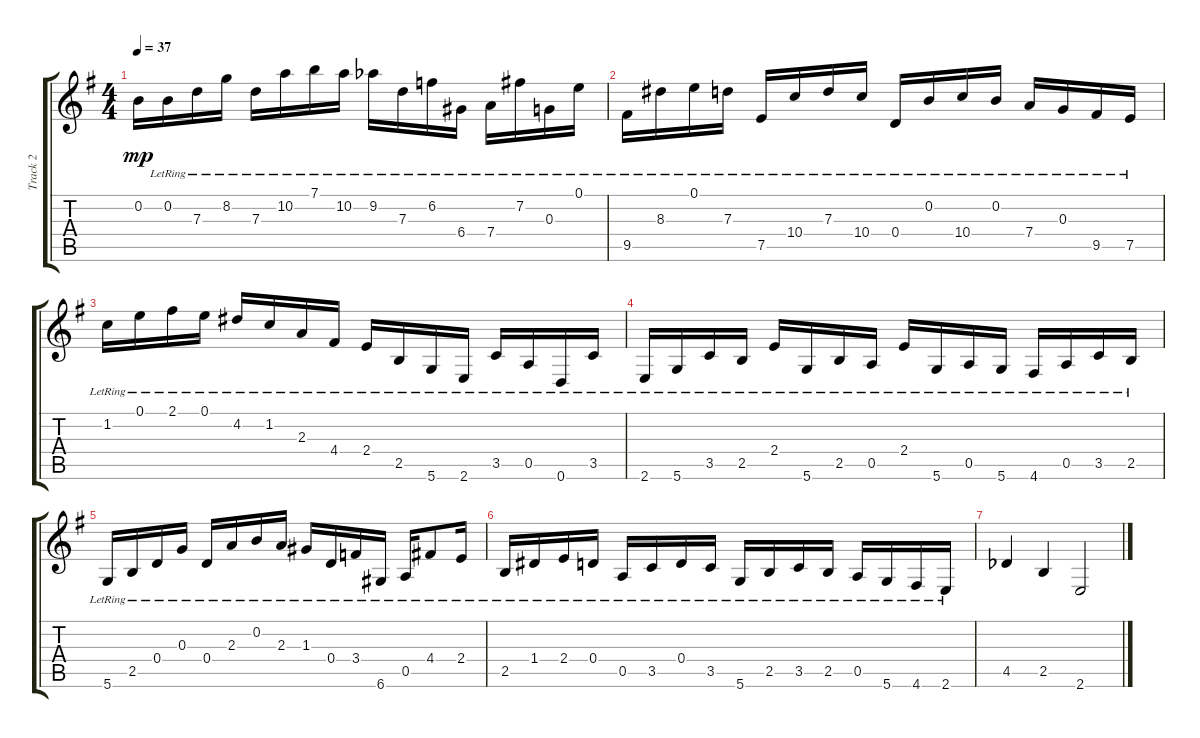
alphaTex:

\track ("Track 2" "Track 2") {instrument acousticguitarnylon}
\staff {score tabs}
\tuning (E4 B3 G3 D3 A2 D2) {hide}
\ts (4 4)
\tempo 37
\clef g2
\ks eminor
0.2{t}.16{dy mp} 0.2{lr}.16 7.3{lr}.16 8.2{lr}.16 7.3{lr}.16 10.2{lr}.16 7.1{lr}.16 10.2{lr}.16 9.2{lr acc b}.16 7.3{lr}.16 6.2{lr}.16 6.4{lr}.16 7.4{lr}.16 7.2{lr}.16 0.3{lr}.16 0.1{lr}.16 |
9.5{lr}.16 8.3{lr}.16 0.1{lr}.16 7.3{lr}.16 7.5{lr}.16 10.4{lr}.16 7.3{lr}.16 10.4{lr}.16 0.4{lr}.16 0.2{lr}.16 10.4{lr}.16 0.2{lr}.16 7.4{lr}.16 0.3{lr}.16 9.5{lr}.16 7.5{lr}.16 |
1.2{lr}.16 0.1{lr}.16 2.1{lr}.16 0.1{lr}.16 4.2{lr}.16 1.2{lr}.16 2.3{lr}.16 4.4{lr}.16 2.4{lr}.16 2.5{lr}.16 5.6{lr}.16 2.6{lr}.16 3.5{lr}.16 0.5{lr}.16 0.6{lr}.16 3.5{lr}.16 |
2.6{lr}.16 5.6{lr}.16 3.5{lr}.16 2.5{lr}.16 2.4{lr}.16 5.6{lr}.16 2.5{lr}.16 0.5{lr}.16 2.4{lr}.16 5.6{lr}.16 0.5{lr}.16 5.6{lr}.16 4.6{lr}.16 0.5{lr}.16 3.5{lr}.16 2.5{lr}.16 |
5.6{lr}.16 2.5{lr}.16 0.4{lr}.16 0.3{lr}.16 0.4{lr}.16 2.3{lr}.16 0.2{lr}.16 2.3{lr}.16 1.3{lr}.16 0.4{lr}.16 3.4{lr}.16 6.6{lr}.16 0.5{lr}.16 4.4{lr}.8 2.4{lr}.16 |
2.5{lr}.16 1.4{lr}.16 2.4{lr}.16 0.4{lr}.16 0.5{lr}.16 3.5{lr}.16 0.4{lr}.16 3.5{lr}.16 5.6{lr}.16 2.5{lr}.16 3.5{lr}.16 2.5{lr}.16 0.5{lr}.16 5.6{lr}.16 4.6{lr}.16 2.6{lr}.16 |
4.5{acc b}.4 2.5.4 2.6.2
